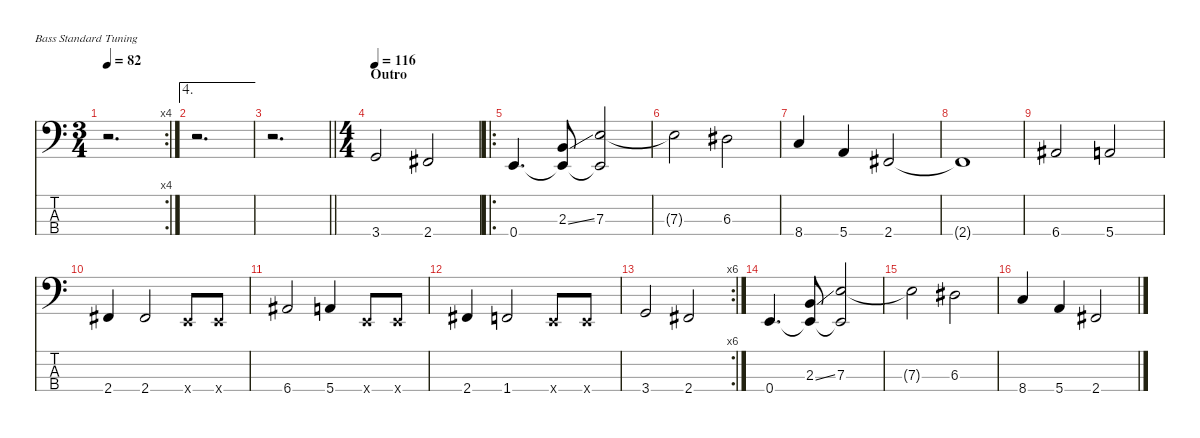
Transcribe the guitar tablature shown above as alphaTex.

\defaultSystemsLayout 4
\hideDynamics
\bracketExtendMode nobrackets
\singleTrackTrackNamePolicy hidden
\multiTrackTrackNamePolicy hidden
\firstSystemTrackNameMode fullname
\otherSystemsTrackNameOrientation horizontal
\track ("Bass" "el.bs.") {defaultSystemsLayout 4 instrument electricbassfinger}
\staff {score tabs}
\tuning (G2 D2 A1 E1)
\rc 4
\ts (3 4)
\tempo 82
\clef f4
\ks c
r.2{d dy f beam Down} |
\ae 4
r.2{d beam Down} |
\barLineRight lightlight
r.2{d beam Down} |
\ts (4 4)
\beaming (8 2 2 2 2)
\section ("" "Outro")
\tempo 116
3.4.2{dy ff beam Up} 2.4{acc #}.2{beam Up} |
\ro
0.4.4{d dy f beam Up} (2.3{ss} 0.4{t}).8{beam Up} (7.3 0.4{t}).2{beam Up} |
7.3{t}.2{beam Down} 6.3{acc #}.2{beam Down} |
8.4.4{beam Up} 5.4.4{beam Up} 2.4{acc #}.2{beam Up} |
2.4{t acc #}.1{beam Up} |
6.4{acc #}.2{beam Up} 5.4.2{beam Up} |
2.4{acc #}.4{beam Up} 2.4{acc #}.2{beam Up} 0.4{x}.8{beam Up} 0.4{x}.8{beam Up} |
6.4{acc #}.2{beam Up} 5.4.4{beam Up} 0.4{x}.8{beam Up} 0.4{x}.8{beam Up} |
2.4{acc #}.4{beam Up} 1.4.2{beam Up} 0.4{x}.8{beam Up} 0.4{x}.8{beam Up} |
\rc 6
3.4.2{beam Up} 2.4{acc #}.2{beam Up} |
0.4.4{d beam Up} (2.3{ss} 0.4{t}).8{beam Up} (7.3 0.4{t}).2{beam Up} |
7.3{t}.2{beam Down} 6.3{acc #}.2{beam Down} |
8.4.4{beam Up} 5.4.4{beam Up} 2.4{acc #}.2{beam Up}
